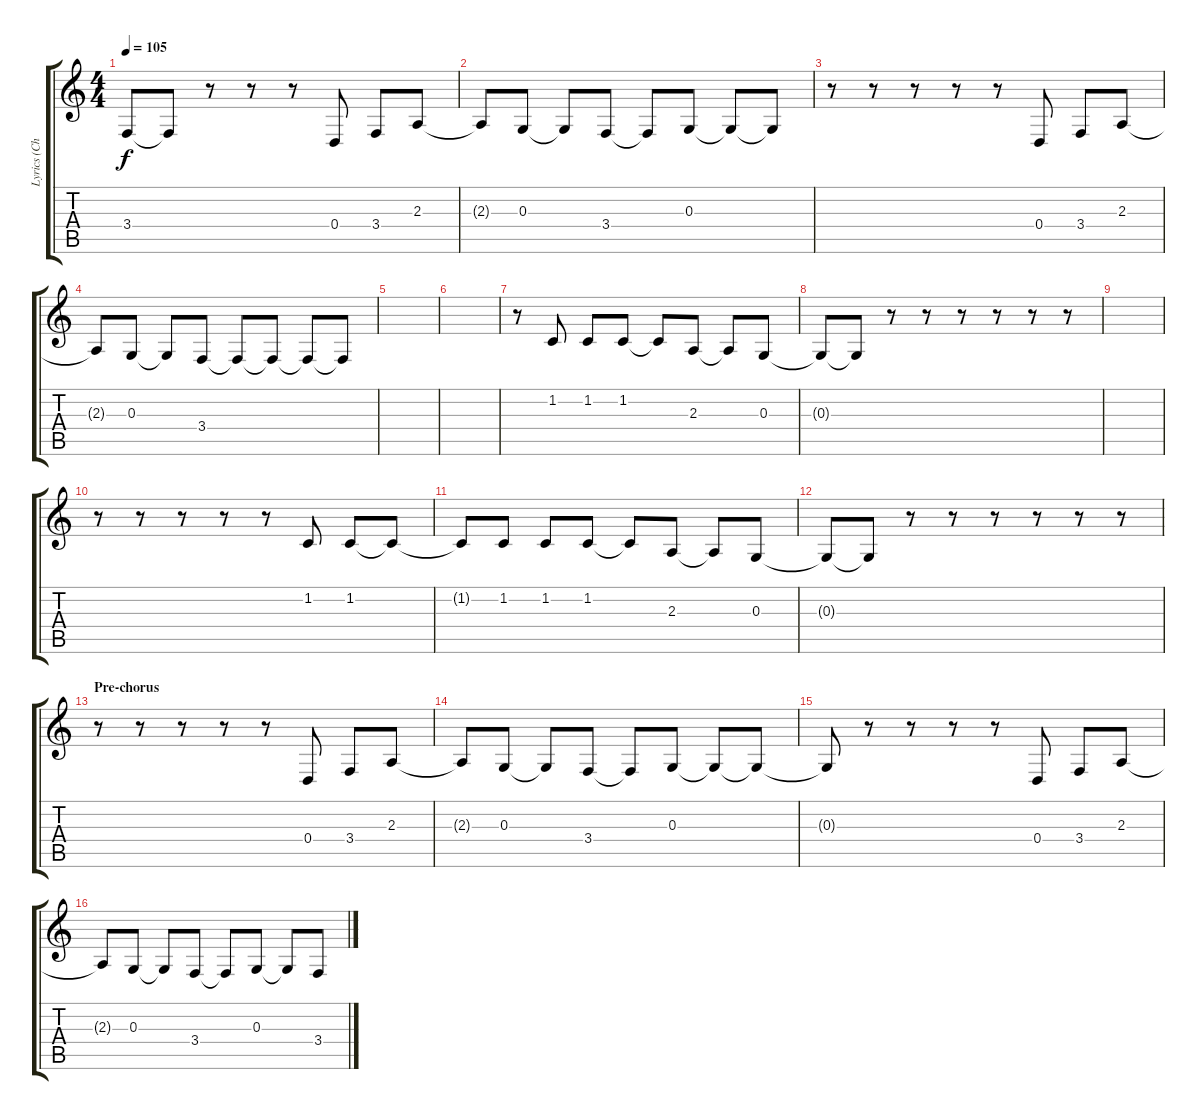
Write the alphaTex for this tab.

\track ("Lyrics (Chester)" "Lyrics (Ch") {instrument oboe}
\staff {score tabs}
\tuning (E4 B3 G3 D3 A2 E2) {hide}
\ts (4 4)
\tempo 105
\clef g2
\ks c
3.4{t}.8{dy f volume 10} 3.4{t}.8 r.8 r.8 r.8 0.4.8 3.4.8 2.3.8 |
2.3{t}.8{volume 10} 0.3.8 0.3{t}.8 3.4.8 3.4{t}.8 0.3.8 0.3{t}.8 0.3{t}.8 |
r.8{volume 10} r.8 r.8 r.8 r.8 0.4.8 3.4.8 2.3.8 |
2.3{t}.8{volume 10} 0.3.8 0.3{t}.8 3.4.8 3.4{t}.8 3.4{t}.8 3.4{t}.8 3.4{t}.8 |
|
|
r.8{volume 10} 1.2.8 1.2.8 1.2.8 1.2{t}.8 2.3.8 2.3{t}.8 0.3.8 |
0.3{t}.8 0.3{t}.8 r.8 r.8 r.8 r.8 r.8 r.8 |
|
r.8{volume 10} r.8 r.8 r.8 r.8 1.2.8 1.2.8 1.2{t}.8 |
1.2{t}.8{volume 10} 1.2.8 1.2.8 1.2.8 1.2{t}.8 2.3.8 2.3{t}.8 0.3.8 |
0.3{t}.8 0.3{t}.8 r.8 r.8 r.8 r.8 r.8 r.8 |
\section ("" "Pre-chorus")
r.8{volume 10} r.8 r.8 r.8 r.8 0.4.8 3.4.8 2.3.8 |
2.3{t}.8{volume 10} 0.3.8 0.3{t}.8 3.4.8 3.4{t}.8 0.3.8 0.3{t}.8 0.3{t}.8 |
0.3{t}.8{volume 10} r.8 r.8 r.8 r.8 0.4.8 3.4.8 2.3.8 |
2.3{t}.8{volume 10} 0.3.8 0.3{t}.8 3.4.8 3.4{t}.8 0.3.8 0.3{t}.8 3.4.8
